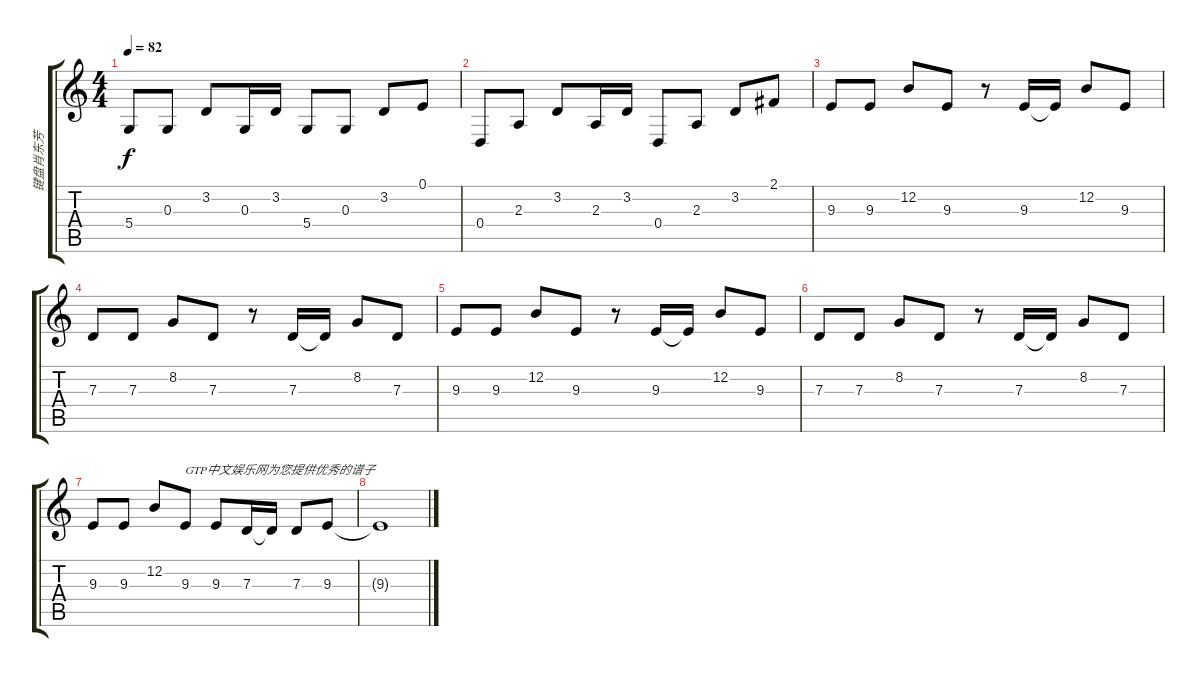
\track ("键盘肖东芳" "键盘肖东芳") {instrument stringensemble1}
\staff {score tabs}
\tuning (E4 B3 G3 D3 A2 E2) {hide}
\ts (4 4)
\tempo 82
\clef g2
\ks c
5.4.8{dy f} 0.3.8 3.2.8 0.3.16 3.2.16 5.4.8 0.3.8 3.2.8 0.1.8 |
0.4.8 2.3.8 3.2.8 2.3.16 3.2.16 0.4.8 2.3.8 3.2.8 2.1.8 |
9.3.8 9.3.8 12.2.8 9.3.8 r.8 9.3.16 9.3{t}.16 12.2.8 9.3.8 |
7.3.8 7.3.8 8.2.8 7.3.8 r.8 7.3.16 7.3{t}.16 8.2.8 7.3.8 |
9.3.8 9.3.8 12.2.8 9.3.8 r.8 9.3.16 9.3{t}.16 12.2.8 9.3.8 |
7.3.8 7.3.8 8.2.8 7.3.8 r.8 7.3.16 7.3{t}.16 8.2.8 7.3.8 |
9.3.8 9.3.8 12.2.8 9.3.8{txt "GTP中文娱乐网为您提供优秀的谱子"} 9.3.8 7.3.16 7.3{t}.16 7.3.8 9.3.8 |
9.3{t}.1
